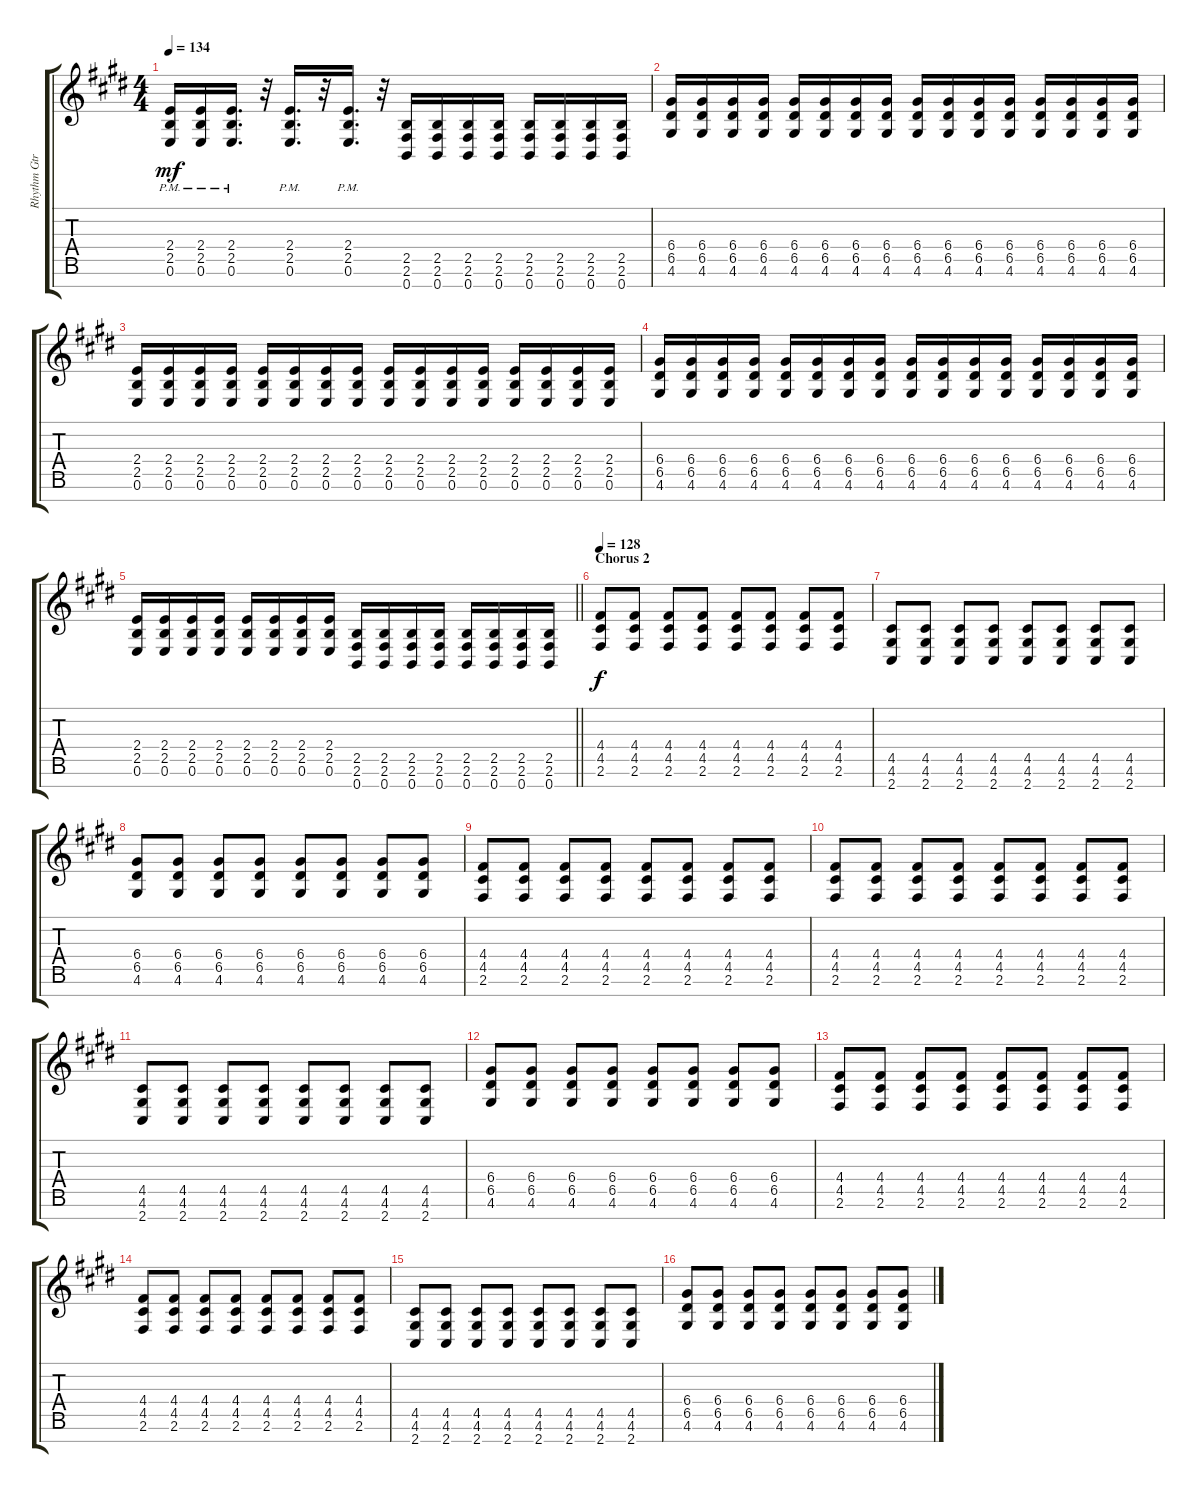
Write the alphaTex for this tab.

\track ("Rhythm Gtr" "Rhythm Gtr") {instrument distortionguitar}
\staff {score tabs}
\tuning (E4 B3 G3 D3 A2 E2 B1) {hide}
\ts (4 4)
\tempo 134
\clef g2
\ks c#minor
(2.4{pm} 2.5{pm} 0.6{pm}).16{dy mf} (2.4{pm} 2.5{pm} 0.6{pm}).16 (2.4{pm} 2.5{pm} 0.6{pm}).16{d} r.32 (2.4{pm} 2.5{pm} 0.6{pm}).16{d} r.32 (2.4{pm} 2.5{pm} 0.6{pm}).16{d} r.32 (2.5 2.6 0.7).16 (2.5 2.6 0.7).16 (2.5 2.6 0.7).16 (2.5 2.6 0.7).16 (2.5 2.6 0.7).16 (2.5 2.6 0.7).16 (2.5 2.6 0.7).16 (2.5 2.6 0.7).16 |
(6.4 6.5 4.6).16 (6.4 6.5 4.6).16 (6.4 6.5 4.6).16 (6.4 6.5 4.6).16 (6.4 6.5 4.6).16 (6.4 6.5 4.6).16 (6.4 6.5 4.6).16 (6.4 6.5 4.6).16 (6.4 6.5 4.6).16 (6.4 6.5 4.6).16 (6.4 6.5 4.6).16 (6.4 6.5 4.6).16 (6.4 6.5 4.6).16 (6.4 6.5 4.6).16 (6.4 6.5 4.6).16 (6.4 6.5 4.6).16 |
(2.4 2.5 0.6).16 (2.4 2.5 0.6).16 (2.4 2.5 0.6).16 (2.4 2.5 0.6).16 (2.4 2.5 0.6).16 (2.4 2.5 0.6).16 (2.4 2.5 0.6).16 (2.4 2.5 0.6).16 (2.4 2.5 0.6).16 (2.4 2.5 0.6).16 (2.4 2.5 0.6).16 (2.4 2.5 0.6).16 (2.4 2.5 0.6).16 (2.4 2.5 0.6).16 (2.4 2.5 0.6).16 (2.4 2.5 0.6).16 |
(6.4 6.5 4.6).16 (6.4 6.5 4.6).16 (6.4 6.5 4.6).16 (6.4 6.5 4.6).16 (6.4 6.5 4.6).16 (6.4 6.5 4.6).16 (6.4 6.5 4.6).16 (6.4 6.5 4.6).16 (6.4 6.5 4.6).16 (6.4 6.5 4.6).16 (6.4 6.5 4.6).16 (6.4 6.5 4.6).16 (6.4 6.5 4.6).16 (6.4 6.5 4.6).16 (6.4 6.5 4.6).16 (6.4 6.5 4.6).16 |
\barLineRight lightlight
(2.4 2.5 0.6).16 (2.4 2.5 0.6).16 (2.4 2.5 0.6).16 (2.4 2.5 0.6).16 (2.4 2.5 0.6).16 (2.4 2.5 0.6).16 (2.4 2.5 0.6).16 (2.4 2.5 0.6).16 (2.5 2.6 0.7).16 (2.5 2.6 0.7).16 (2.5 2.6 0.7).16 (2.5 2.6 0.7).16 (2.5 2.6 0.7).16 (2.5 2.6 0.7).16 (2.5 2.6 0.7).16 (2.5 2.6 0.7).16 |
\section ("" "Chorus 2")
\tempo 128
(4.4 4.5 2.6).8{dy f} (4.4 4.5 2.6).8 (4.4 4.5 2.6).8 (4.4 4.5 2.6).8 (4.4 4.5 2.6).8 (4.4 4.5 2.6).8 (4.4 4.5 2.6).8 (4.4 4.5 2.6).8 |
(4.5 4.6 2.7).8 (4.5 4.6 2.7).8 (4.5 4.6 2.7).8 (4.5 4.6 2.7).8 (4.5 4.6 2.7).8 (4.5 4.6 2.7).8 (4.5 4.6 2.7).8 (4.5 4.6 2.7).8 |
(6.4 6.5 4.6).8 (6.4 6.5 4.6).8 (6.4 6.5 4.6).8 (6.4 6.5 4.6).8 (6.4 6.5 4.6).8 (6.4 6.5 4.6).8 (6.4 6.5 4.6).8 (6.4 6.5 4.6).8 |
(4.4 4.5 2.6).8 (4.4 4.5 2.6).8 (4.4 4.5 2.6).8 (4.4 4.5 2.6).8 (4.4 4.5 2.6).8 (4.4 4.5 2.6).8 (4.4 4.5 2.6).8 (4.4 4.5 2.6).8 |
(4.4 4.5 2.6).8 (4.4 4.5 2.6).8 (4.4 4.5 2.6).8 (4.4 4.5 2.6).8 (4.4 4.5 2.6).8 (4.4 4.5 2.6).8 (4.4 4.5 2.6).8 (4.4 4.5 2.6).8 |
(4.5 4.6 2.7).8 (4.5 4.6 2.7).8 (4.5 4.6 2.7).8 (4.5 4.6 2.7).8 (4.5 4.6 2.7).8 (4.5 4.6 2.7).8 (4.5 4.6 2.7).8 (4.5 4.6 2.7).8 |
(6.4 6.5 4.6).8 (6.4 6.5 4.6).8 (6.4 6.5 4.6).8 (6.4 6.5 4.6).8 (6.4 6.5 4.6).8 (6.4 6.5 4.6).8 (6.4 6.5 4.6).8 (6.4 6.5 4.6).8 |
(4.4 4.5 2.6).8 (4.4 4.5 2.6).8 (4.4 4.5 2.6).8 (4.4 4.5 2.6).8 (4.4 4.5 2.6).8 (4.4 4.5 2.6).8 (4.4 4.5 2.6).8 (4.4 4.5 2.6).8 |
(4.4 4.5 2.6).8 (4.4 4.5 2.6).8 (4.4 4.5 2.6).8 (4.4 4.5 2.6).8 (4.4 4.5 2.6).8 (4.4 4.5 2.6).8 (4.4 4.5 2.6).8 (4.4 4.5 2.6).8 |
(4.5 4.6 2.7).8 (4.5 4.6 2.7).8 (4.5 4.6 2.7).8 (4.5 4.6 2.7).8 (4.5 4.6 2.7).8 (4.5 4.6 2.7).8 (4.5 4.6 2.7).8 (4.5 4.6 2.7).8 |
(6.4 6.5 4.6).8 (6.4 6.5 4.6).8 (6.4 6.5 4.6).8 (6.4 6.5 4.6).8 (6.4 6.5 4.6).8 (6.4 6.5 4.6).8 (6.4 6.5 4.6).8 (6.4 6.5 4.6).8
